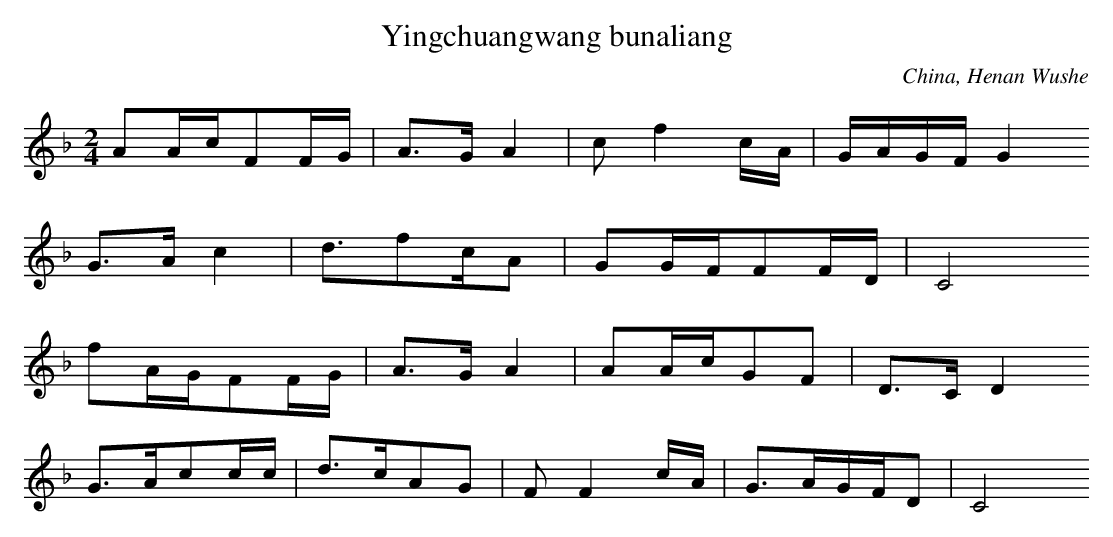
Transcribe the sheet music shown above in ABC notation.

X:1
T: Yingchuangwang bunaliang
O: China, Henan Wushe
M: 2/4
L: 1/16
K: F
A2AcF2FG | A3GA4 | c2f4cA | GAGFG4
G3Ac4 | d3f2cA2 | G2GFF2FD | C8
f2AGF2FG | A3GA4 | A2AcG2F2 | D3CD4
G3Ac2cc | d3cA2G2 | F2F4cA | G3AGFD2 | C8
